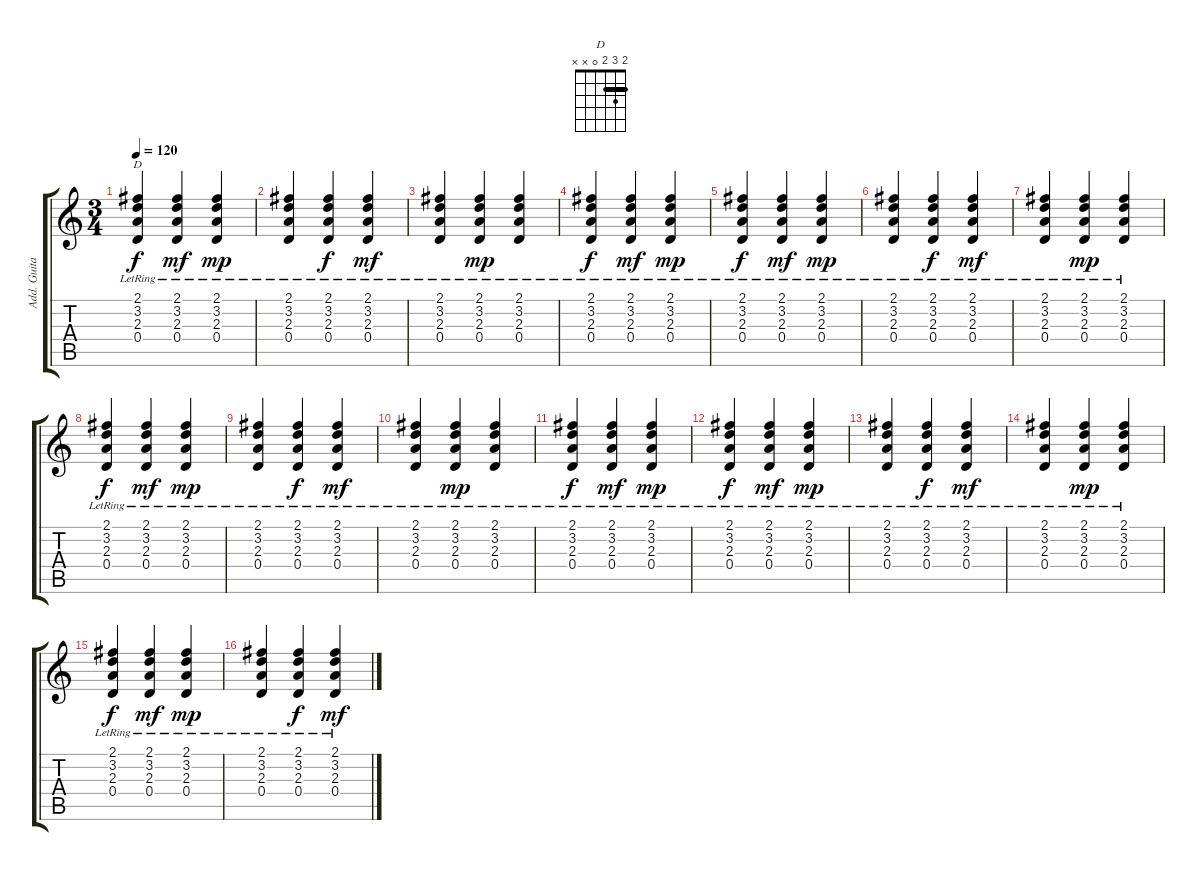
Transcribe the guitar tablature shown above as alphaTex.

\track ("Add. Guitar 1" "Add. Guita") {instrument distortionguitar}
\staff {score tabs}
\tuning (E4 B3 G3 D3 A2 E2) {hide}
\chord ("D" 2 3 2 0 x x) {barre 2}
\ts (3 4)
\tempo 120
\clef g2
\ks c
(2.1{lr} 3.2{lr} 2.3{lr} 0.4{lr}).4{ch "D" dy f} (2.1{lr} 3.2{lr} 2.3{lr} 0.4{lr}).4{dy mf} (2.1{lr} 3.2{lr} 2.3{lr} 0.4{lr}).4{dy mp} |
(2.1{lr} 3.2{lr} 2.3{lr} 0.4{lr}).4 (2.1{lr} 3.2{lr} 2.3{lr} 0.4{lr}).4{dy f} (2.1{lr} 3.2{lr} 2.3{lr} 0.4{lr}).4{dy mf} |
(2.1{lr} 3.2{lr} 2.3{lr} 0.4{lr}).4 (2.1{lr} 3.2{lr} 2.3{lr} 0.4{lr}).4{dy mp} (2.1{lr} 3.2{lr} 2.3{lr} 0.4{lr}).4 |
(2.1{lr} 3.2{lr} 2.3{lr} 0.4{lr}).4{dy f} (2.1{lr} 3.2{lr} 2.3{lr} 0.4{lr}).4{dy mf} (2.1{lr} 3.2{lr} 2.3{lr} 0.4{lr}).4{dy mp} |
(2.1{lr} 3.2{lr} 2.3{lr} 0.4{lr}).4{dy f} (2.1{lr} 3.2{lr} 2.3{lr} 0.4{lr}).4{dy mf} (2.1{lr} 3.2{lr} 2.3{lr} 0.4{lr}).4{dy mp} |
(2.1{lr} 3.2{lr} 2.3{lr} 0.4{lr}).4 (2.1{lr} 3.2{lr} 2.3{lr} 0.4{lr}).4{dy f} (2.1{lr} 3.2{lr} 2.3{lr} 0.4{lr}).4{dy mf} |
(2.1{lr} 3.2{lr} 2.3{lr} 0.4{lr}).4 (2.1{lr} 3.2{lr} 2.3{lr} 0.4{lr}).4{dy mp} (2.1{lr} 3.2{lr} 2.3{lr} 0.4{lr}).4 |
(2.1{lr} 3.2{lr} 2.3{lr} 0.4{lr}).4{dy f} (2.1{lr} 3.2{lr} 2.3{lr} 0.4{lr}).4{dy mf} (2.1{lr} 3.2{lr} 2.3{lr} 0.4{lr}).4{dy mp} |
(2.1{lr} 3.2{lr} 2.3{lr} 0.4{lr}).4 (2.1{lr} 3.2{lr} 2.3{lr} 0.4{lr}).4{dy f} (2.1{lr} 3.2{lr} 2.3{lr} 0.4{lr}).4{dy mf} |
(2.1{lr} 3.2{lr} 2.3{lr} 0.4{lr}).4 (2.1{lr} 3.2{lr} 2.3{lr} 0.4{lr}).4{dy mp} (2.1{lr} 3.2{lr} 2.3{lr} 0.4{lr}).4 |
(2.1{lr} 3.2{lr} 2.3{lr} 0.4{lr}).4{dy f} (2.1{lr} 3.2{lr} 2.3{lr} 0.4{lr}).4{dy mf} (2.1{lr} 3.2{lr} 2.3{lr} 0.4{lr}).4{dy mp} |
(2.1{lr} 3.2{lr} 2.3{lr} 0.4{lr}).4{dy f} (2.1{lr} 3.2{lr} 2.3{lr} 0.4{lr}).4{dy mf} (2.1{lr} 3.2{lr} 2.3{lr} 0.4{lr}).4{dy mp} |
(2.1{lr} 3.2{lr} 2.3{lr} 0.4{lr}).4 (2.1{lr} 3.2{lr} 2.3{lr} 0.4{lr}).4{dy f} (2.1{lr} 3.2{lr} 2.3{lr} 0.4{lr}).4{dy mf} |
(2.1{lr} 3.2{lr} 2.3{lr} 0.4{lr}).4 (2.1{lr} 3.2{lr} 2.3{lr} 0.4{lr}).4{dy mp} (2.1{lr} 3.2{lr} 2.3{lr} 0.4{lr}).4 |
(2.1{lr} 3.2{lr} 2.3{lr} 0.4{lr}).4{dy f} (2.1{lr} 3.2{lr} 2.3{lr} 0.4{lr}).4{dy mf} (2.1{lr} 3.2{lr} 2.3{lr} 0.4{lr}).4{dy mp} |
(2.1{lr} 3.2{lr} 2.3{lr} 0.4{lr}).4 (2.1{lr} 3.2{lr} 2.3{lr} 0.4{lr}).4{dy f} (2.1{lr} 3.2{lr} 2.3{lr} 0.4{lr}).4{dy mf}
